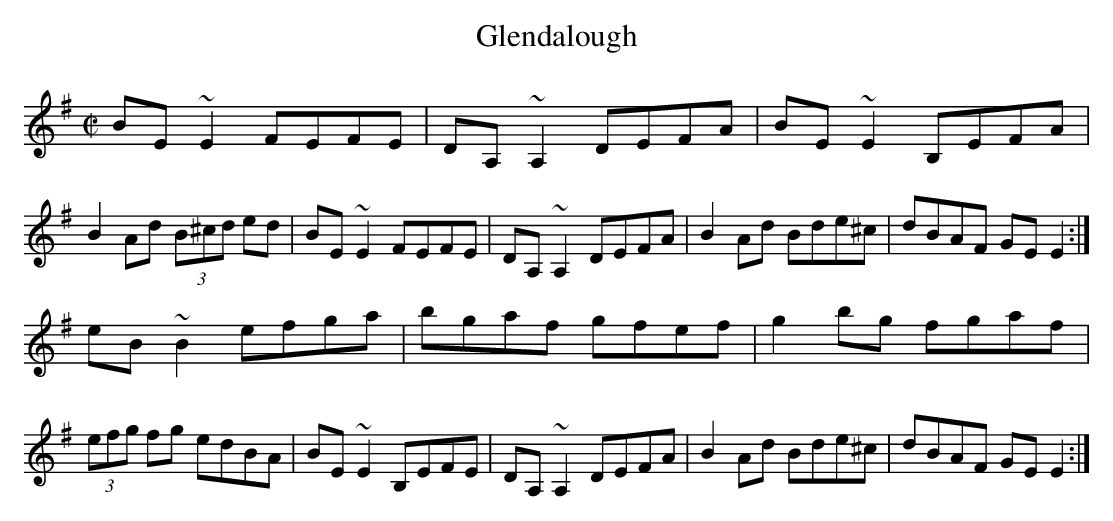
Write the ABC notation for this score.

X:1.1
T:Glendalough
M:C|
K:Em
BE~E2 FEFE|DA,~A,2 DEFA|BE~E2 B,EFA|B2Ad (3B^cd ed|           BE~E2 FEFE|DA,~A,2 DEFA|B2Ad Bde^c|dBAF GEE2:|
eB~B2 efga|bgaf gfef|g2bg fgaf|(3efg fg edBA|                BE~E2 B,EFE|DA,~A,2 DEFA|B2Ad Bde^c|dBAF GEE2:|
